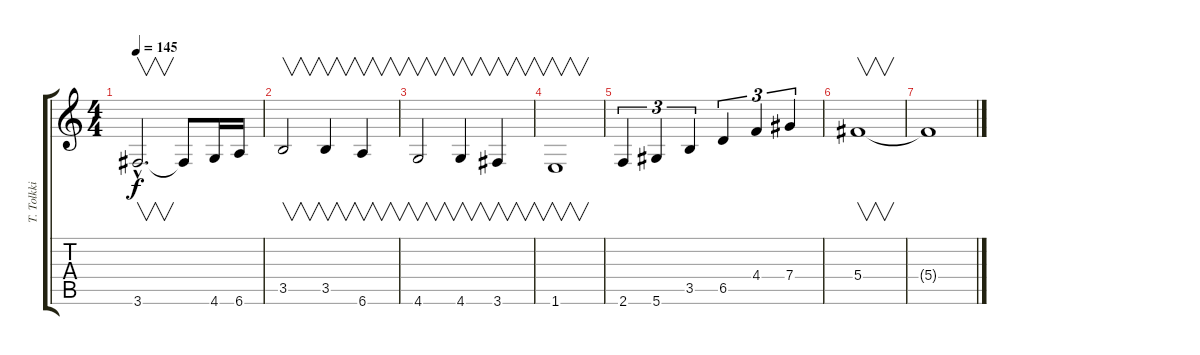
\track ("T. Tolkki" "T. Tolkki") {instrument distortionguitar}
\staff {score tabs}
\tuning (Eb4 Bb3 Gb3 Db3 Ab2 Eb2) {hide}
\ts (4 4)
\tempo 145
\clef g2
\ks c
3.6{hac}.2{v d dy f} 3.6{t}.8 4.6.16 6.6.16 |
3.5.2{v} 3.5.4{v} 6.6.4{v} |
4.6.2{v} 4.6.4{v} 3.6.4{v} |
1.6.1{v} |
2.6.4{tu (3 2)} 5.6.4{tu (3 2)} 3.5.4{tu (3 2)} 6.5.4{tu (3 2)} 4.4.4{tu (3 2)} 7.4.4{tu (3 2)} |
5.4.1{v} |
5.4{t}.1
